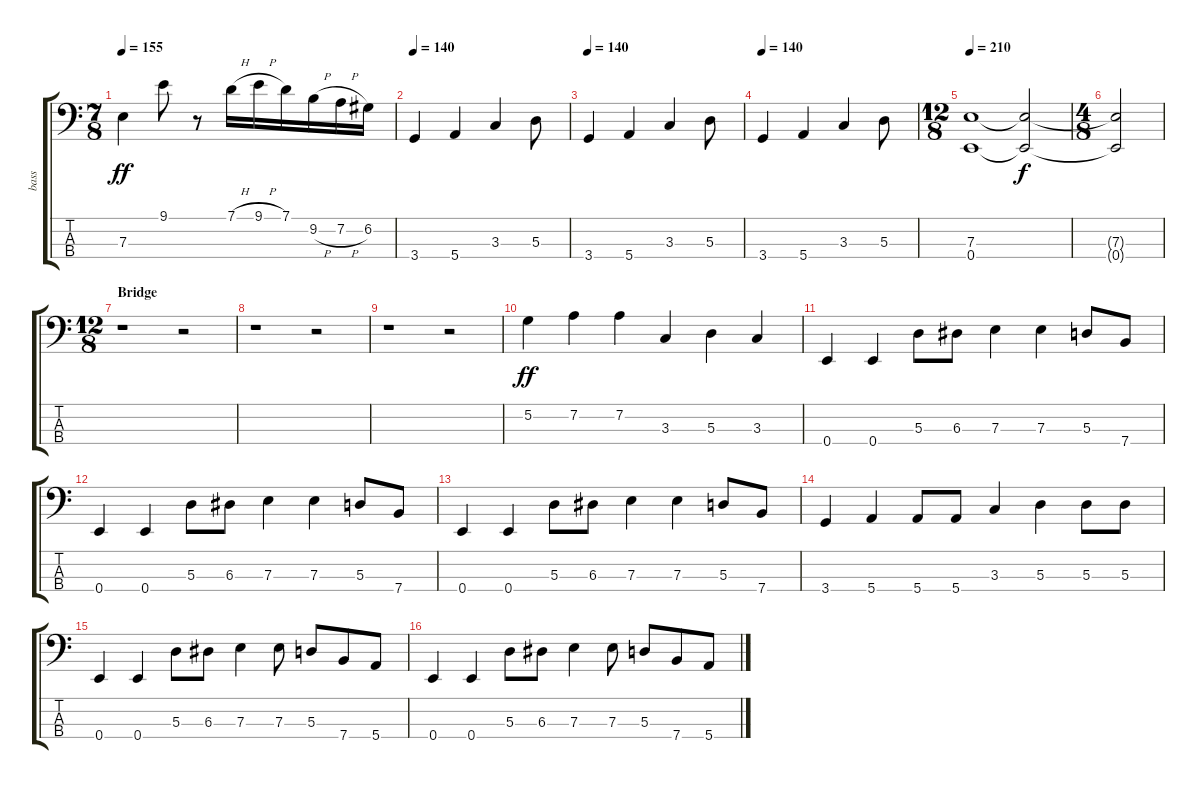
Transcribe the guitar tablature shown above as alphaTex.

\track ("bass" "bass") {instrument electricbassfinger}
\staff {score tabs}
\tuning (G2 D2 A1 E1) {hide}
\ts (7 8)
\tempo 155
\clef f4
\ks c
7.3.4{dy ff} 9.1.8 r.8 7.1{h}.16 9.1{h}.16 7.1.16 9.2{h}.16 7.2{h}.16 6.2.16 |
\tempo 140
3.4.4 5.4.4 3.3.4 5.3.8 |
\tempo 140
3.4.4 5.4.4 3.3.4 5.3.8 |
\tempo 140
3.4.4 5.4.4 3.3.4 5.3.8 |
\ts (12 8)
\tempo 210
(7.3 0.4).1 (7.3{t} 0.4{t}).2{dy f} |
\ts (4 8)
(7.3{t} 0.4{t}).2 |
\ts (12 8)
\section ("" "Bridge")
r.1 r.2 |
r.1 r.2 |
r.1 r.2 |
5.2.4{dy ff} 7.2.4 7.2.4 3.3.4 5.3.4 3.3.4 |
0.4.4 0.4.4 5.3.8 6.3.8 7.3.4 7.3.4 5.3.8 7.4.8 |
0.4.4 0.4.4 5.3.8 6.3.8 7.3.4 7.3.4 5.3.8 7.4.8 |
0.4.4 0.4.4 5.3.8 6.3.8 7.3.4 7.3.4 5.3.8 7.4.8 |
3.4.4 5.4.4 5.4.8 5.4.8 3.3.4 5.3.4 5.3.8 5.3.8 |
0.4.4 0.4.4 5.3.8 6.3.8 7.3.4 7.3.8 5.3.8 7.4.8 5.4.8 |
0.4.4 0.4.4 5.3.8 6.3.8 7.3.4 7.3.8 5.3.8 7.4.8 5.4.8
